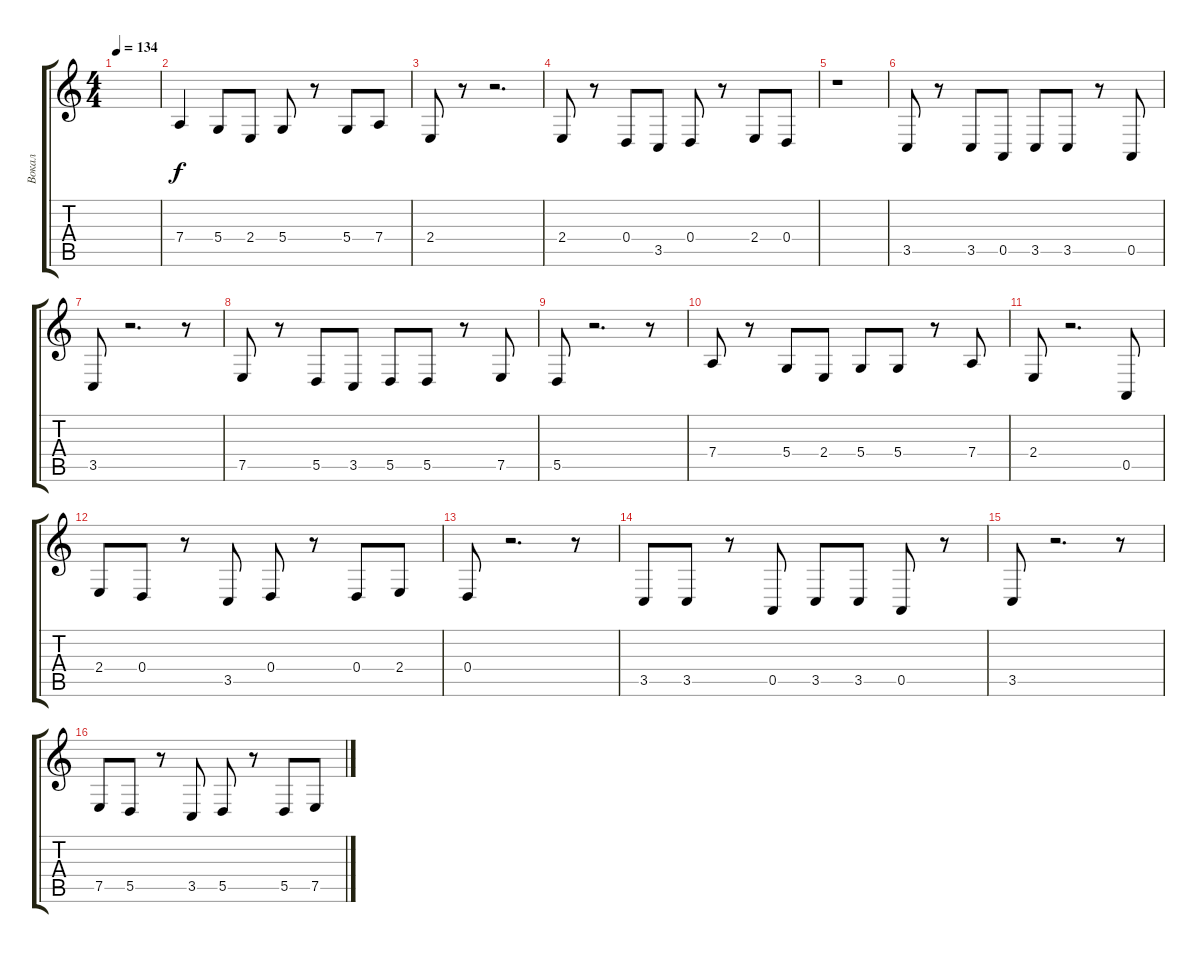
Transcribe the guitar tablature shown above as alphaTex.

\track ("Вокал" "Вокал") {instrument oboe}
\staff {score tabs}
\tuning (E4 B3 G3 D3 A2 E2) {hide}
\ts (4 4)
\tempo 134
\clef g2
\ks c
|
7.4.4 5.4.8 2.4.8 5.4.8 r.8 5.4.8 7.4.8 |
2.4.8 r.8 r.2{d} |
2.4.8 r.8 0.4.8 3.5.8 0.4.8 r.8 2.4.8 0.4.8 |
r.1 |
3.5.8 r.8 3.5.8 0.5.8 3.5.8 3.5.8 r.8 0.5.8 |
3.5.8 r.2{d} r.8 |
7.5.8 r.8 5.5.8 3.5.8 5.5.8 5.5.8 r.8 7.5.8 |
5.5.8 r.2{d} r.8 |
7.4.8 r.8 5.4.8 2.4.8 5.4.8 5.4.8 r.8 7.4.8 |
2.4.8 r.2{d} 0.5.8 |
2.4.8 0.4.8 r.8 3.5.8 0.4.8 r.8 0.4.8 2.4.8 |
0.4.8 r.2{d} r.8 |
3.5.8 3.5.8 r.8 0.5.8 3.5.8 3.5.8 0.5.8 r.8 |
3.5.8 r.2{d} r.8 |
7.5.8 5.5.8 r.8 3.5.8 5.5.8 r.8 5.5.8 7.5.8
